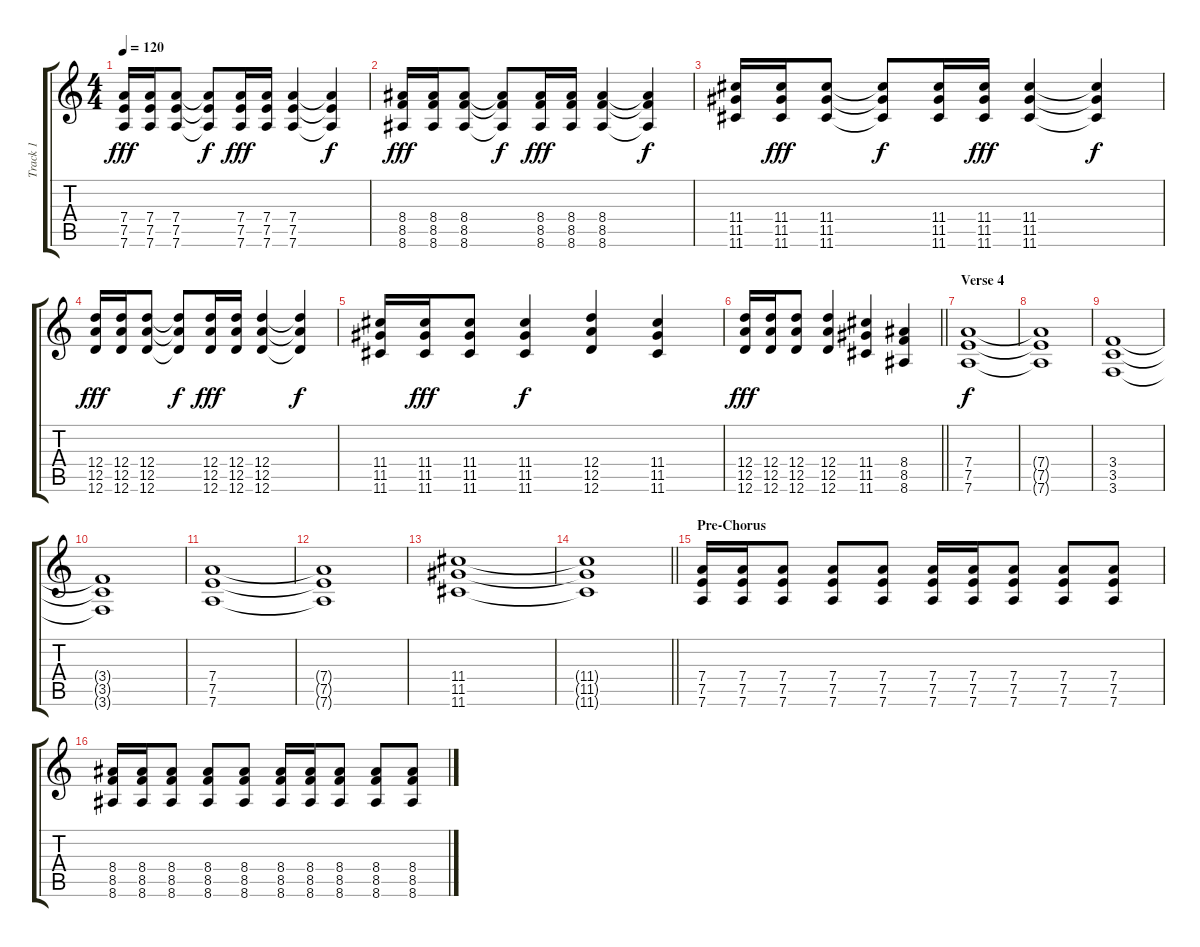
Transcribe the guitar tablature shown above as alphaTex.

\track ("Track 1" "Track 1") {instrument distortionguitar}
\staff {score tabs}
\tuning (E4 B3 G3 D3 A2 D2) {hide}
\ts (4 4)
\tempo 120
\clef g2
\ks c
(7.4 7.5 7.6).16{dy fff} (7.4 7.5 7.6).16 (7.4 7.5 7.6).8 (7.4{t} 7.5{t} 7.6{t}).8{dy f} (7.4 7.5 7.6).16{dy fff} (7.4 7.5 7.6).16 (7.4 7.5 7.6).4 (7.4{t} 7.5{t} 7.6{t}).4{dy f} |
(8.4 8.5 8.6).16{dy fff} (8.4 8.5 8.6).16 (8.4 8.5 8.6).8 (8.4{t} 8.5{t} 8.6{t}).8{dy f} (8.4 8.5 8.6).16{dy fff} (8.4 8.5 8.6).16 (8.4 8.5 8.6).4 (8.4{t} 8.5{t} 8.6{t}).4{dy f} |
(11.4 11.5 11.6).16 (11.4 11.5 11.6).16{dy fff} (11.4 11.5 11.6).8 (11.4{t} 11.5{t} 11.6{t}).8{dy f} (11.4 11.5 11.6).16 (11.4 11.5 11.6).16{dy fff} (11.4 11.5 11.6).4 (11.4{t} 11.5{t} 11.6{t}).4{dy f} |
(12.4 12.5 12.6).16{dy fff} (12.4 12.5 12.6).16 (12.4 12.5 12.6).8 (12.4{t} 12.5{t} 12.6{t}).8{dy f} (12.4 12.5 12.6).16{dy fff} (12.4 12.5 12.6).16 (12.4 12.5 12.6).4 (12.4{t} 12.5{t} 12.6{t}).4{dy f} |
(11.4 11.5 11.6).16 (11.4 11.5 11.6).16{dy fff} (11.4 11.5 11.6).8 (11.4 11.5 11.6).4{dy f} (12.4 12.5 12.6).4 (11.4 11.5 11.6).4 |
\barLineRight lightlight
(12.4 12.5 12.6).16{dy fff} (12.4 12.5 12.6).16 (12.4 12.5 12.6).8 (12.4 12.5 12.6).4 (11.4 11.5 11.6).4 (8.4 8.5 8.6).4 |
\section ("" "Verse 4")
(7.4 7.5 7.6).1{dy f} |
(7.4{t} 7.5{t} 7.6{t}).1 |
(3.4 3.5 3.6).1 |
(3.4{t} 3.5{t} 3.6{t}).1 |
(7.4 7.5 7.6).1 |
(7.4{t} 7.5{t} 7.6{t}).1 |
(11.4 11.5 11.6).1 |
\barLineRight lightlight
(11.4{t} 11.5{t} 11.6{t}).1 |
\section ("" "Pre-Chorus")
(7.4 7.5 7.6).16 (7.4 7.5 7.6).16 (7.4 7.5 7.6).8 (7.4 7.5 7.6).8 (7.4 7.5 7.6).8 (7.4 7.5 7.6).16 (7.4 7.5 7.6).16 (7.4 7.5 7.6).8 (7.4 7.5 7.6).8 (7.4 7.5 7.6).8 |
(8.4 8.5 8.6).16 (8.4 8.5 8.6).16 (8.4 8.5 8.6).8 (8.4 8.5 8.6).8 (8.4 8.5 8.6).8 (8.4 8.5 8.6).16 (8.4 8.5 8.6).16 (8.4 8.5 8.6).8 (8.4 8.5 8.6).8 (8.4 8.5 8.6).8
